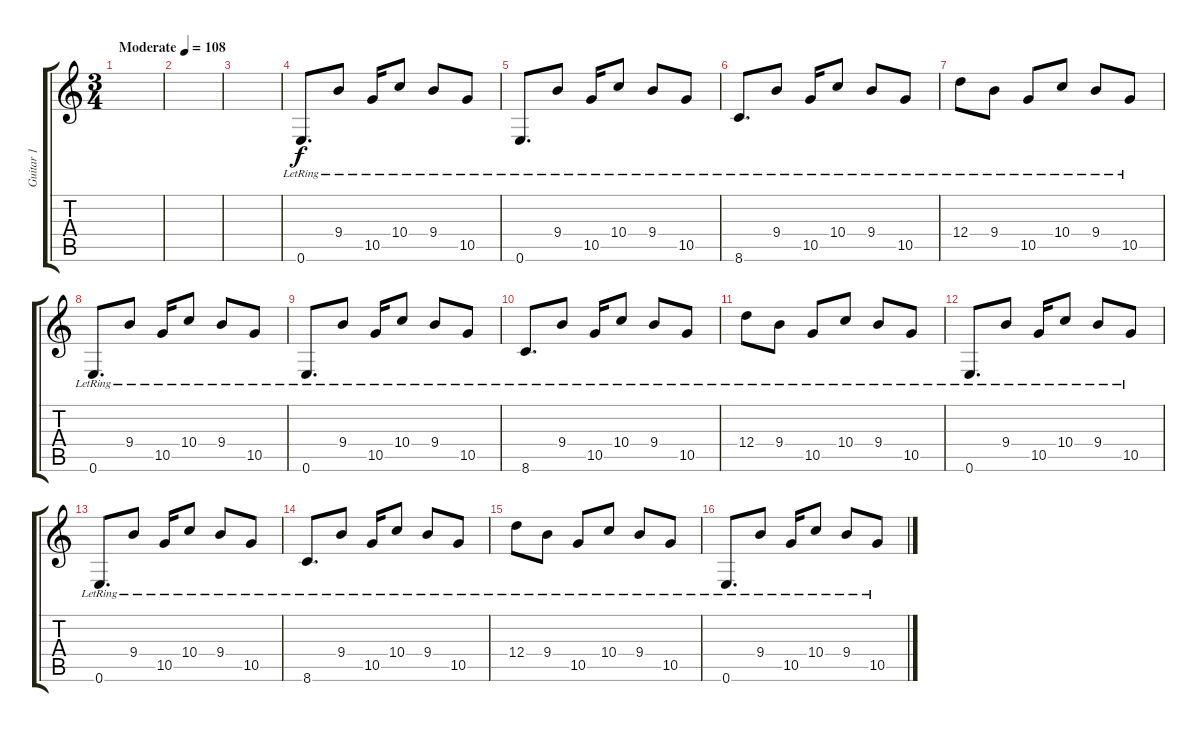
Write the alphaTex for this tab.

\track ("Guitar 1" "Guitar 1") {instrument acousticguitarsteel}
\staff {score tabs}
\tuning (E4 B3 G3 D3 A2 E2) {hide}
\ts (3 4)
\tempo (108 "Moderate")
\clef g2
\ks c
|
|
|
0.6{lr}.8{d} 9.4{lr}.8 10.5{lr}.16 10.4{lr}.8 9.4{lr}.8 10.5{lr}.8 |
0.6{lr}.8{d} 9.4{lr}.8 10.5{lr}.16 10.4{lr}.8 9.4{lr}.8 10.5{lr}.8 |
8.6{lr}.8{d} 9.4{lr}.8 10.5{lr}.16 10.4{lr}.8 9.4{lr}.8 10.5{lr}.8 |
12.4{lr}.8 9.4{lr}.8 10.5{lr}.8 10.4{lr}.8 9.4{lr}.8 10.5{lr}.8 |
0.6{lr}.8{d} 9.4{lr}.8 10.5{lr}.16 10.4{lr}.8 9.4{lr}.8 10.5{lr}.8 |
0.6{lr}.8{d} 9.4{lr}.8 10.5{lr}.16 10.4{lr}.8 9.4{lr}.8 10.5{lr}.8 |
8.6{lr}.8{d} 9.4{lr}.8 10.5{lr}.16 10.4{lr}.8 9.4{lr}.8 10.5{lr}.8 |
12.4{lr}.8 9.4{lr}.8 10.5{lr}.8 10.4{lr}.8 9.4{lr}.8 10.5{lr}.8 |
0.6{lr}.8{d} 9.4{lr}.8 10.5{lr}.16 10.4{lr}.8 9.4{lr}.8 10.5{lr}.8 |
0.6{lr}.8{d} 9.4{lr}.8 10.5{lr}.16 10.4{lr}.8 9.4{lr}.8 10.5{lr}.8 |
8.6{lr}.8{d} 9.4{lr}.8 10.5{lr}.16 10.4{lr}.8 9.4{lr}.8 10.5{lr}.8 |
12.4{lr}.8 9.4{lr}.8 10.5{lr}.8 10.4{lr}.8 9.4{lr}.8 10.5{lr}.8 |
0.6{lr}.8{d} 9.4{lr}.8 10.5{lr}.16 10.4{lr}.8 9.4{lr}.8 10.5{lr}.8
